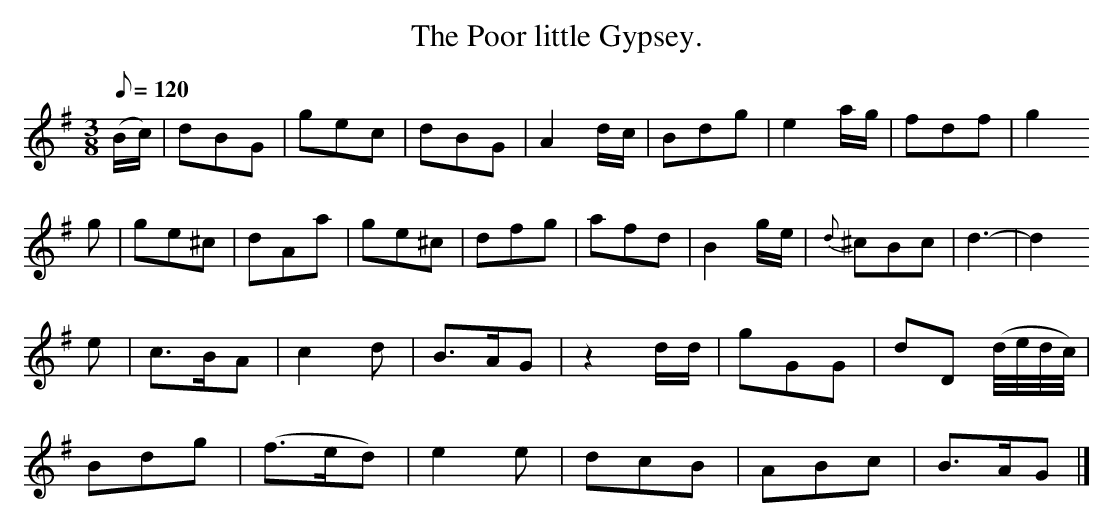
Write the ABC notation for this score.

X:1
T:The Poor little Gypsey.
M:3/8
L:1/8
Q:1/8=120
K:G
(B/c/)|dBG|gec|dBG|A2d/c/|Bdg|e2a/g/|    fdf|g2
g|     ge^c|dAa|ge^c|dfg   |afd|B2g/e/|{d}^cBc|d3-|d2
e|c>BA   |c2d|B>AG|z2d/d/|gGG|dD (d//e//d//c//)|
Bdg|(f>ed)|e2e|dcB|ABc|B>AG|]
